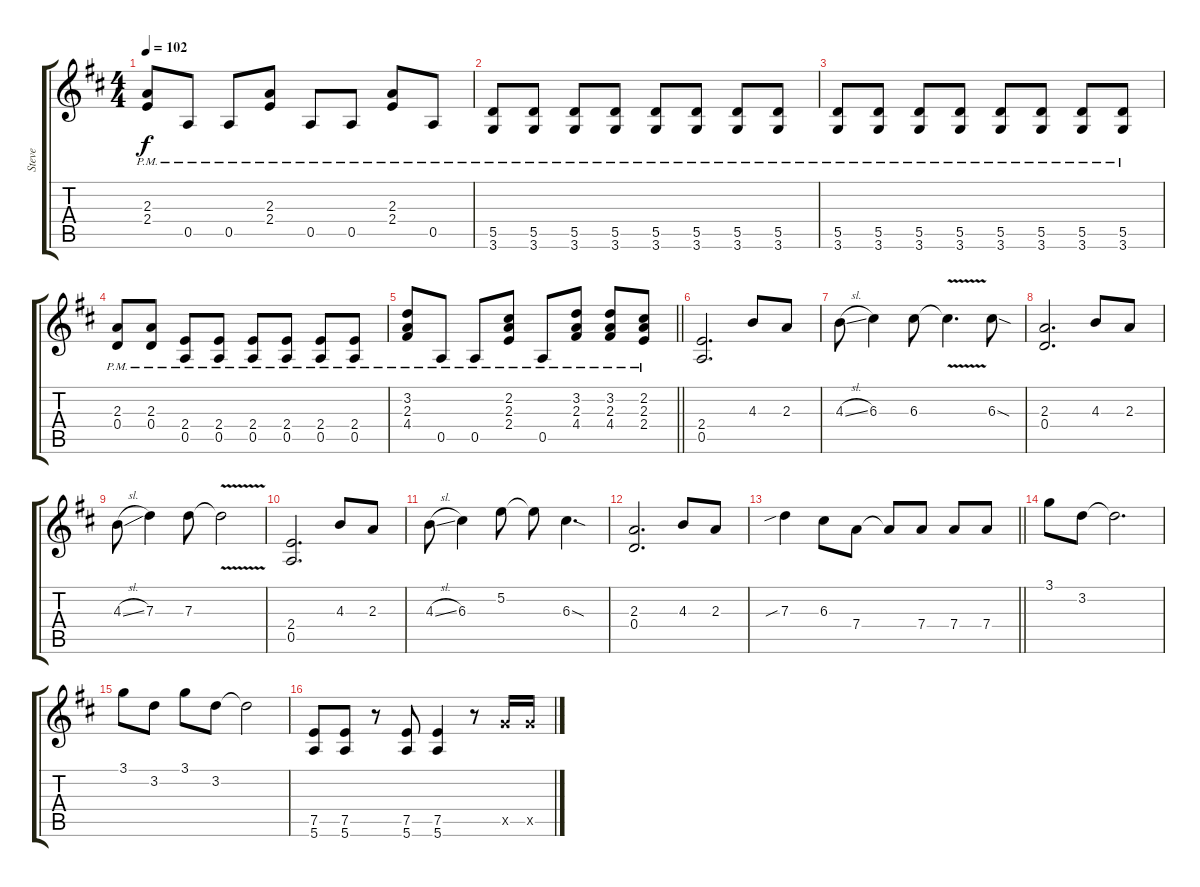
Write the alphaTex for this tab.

\track ("Steve" "Steve") {instrument distortionguitar}
\staff {score tabs}
\tuning (E4 B3 G3 D3 A2 E2) {hide}
\ts (4 4)
\tempo 102
\clef g2
\ks d
(2.3{pm} 2.4{pm}).8{dy f} 0.5{pm}.8 0.5{pm}.8 (2.3{pm} 2.4{pm}).8 0.5{pm}.8 0.5{pm}.8 (2.3{pm} 2.4{pm}).8 0.5{pm}.8 |
(5.5{pm} 3.6{pm}).8 (5.5{pm} 3.6{pm}).8 (5.5{pm} 3.6{pm}).8 (5.5{pm} 3.6{pm}).8 (5.5{pm} 3.6{pm}).8 (5.5{pm} 3.6{pm}).8 (5.5{pm} 3.6{pm}).8 (5.5{pm} 3.6{pm}).8 |
(5.5{pm} 3.6{pm}).8 (5.5{pm} 3.6{pm}).8 (5.5{pm} 3.6{pm}).8 (5.5{pm} 3.6{pm}).8 (5.5{pm} 3.6{pm}).8 (5.5{pm} 3.6{pm}).8 (5.5{pm} 3.6{pm}).8 (5.5{pm} 3.6{pm}).8 |
(2.3{pm} 0.4{pm}).8 (2.3{pm} 0.4{pm}).8 (2.4{pm} 0.5{pm}).8 (2.4{pm} 0.5{pm}).8 (2.4{pm} 0.5{pm}).8 (2.4{pm} 0.5{pm}).8 (2.4{pm} 0.5{pm}).8 (2.4{pm} 0.5{pm}).8 |
\barLineRight lightlight
(3.2{pm} 2.3{pm} 4.4{pm}).8 0.5{pm}.8 0.5{pm}.8 (2.2{pm} 2.3{pm} 2.4{pm}).8 0.5{pm}.8 (3.2{pm} 2.3{pm} 4.4{pm}).8 (3.2{pm} 2.3{pm} 4.4{pm}).8 (2.2{pm} 2.3{pm} 2.4{pm}).8 |
(2.4 0.5).2{d} 4.3.8 2.3.8 |
4.3{sl}.8 6.3.4 6.3.8 6.3{v t}.4{d} 6.3{sod}.8 |
(2.3 0.4).2{d} 4.3.8 2.3.8 |
4.3{sl}.8 7.3.4 7.3.8 7.3{v t}.2 |
(2.4 0.5).2{d} 4.3.8 2.3.8 |
4.3{sl}.8 6.3.4 5.2.8 5.2{t}.8 6.3{sod}.4{d} |
(2.3 0.4).2{d} 4.3.8 2.3.8 |
\barLineRight lightlight
7.3{sib}.4 6.3.8 7.4.8 7.4{t}.8 7.4.8 7.4.8 7.4.8 |
3.1.8 3.2.8 3.2{t}.2{d} |
3.1.8 3.2.8 3.1.8 3.2.8 3.2{t}.2 |
(7.5 5.6).8 (7.5 5.6).8 r.8 (7.5 5.6).8 (7.5 5.6).4 r.8 10.5{x}.16 10.5{x}.16
